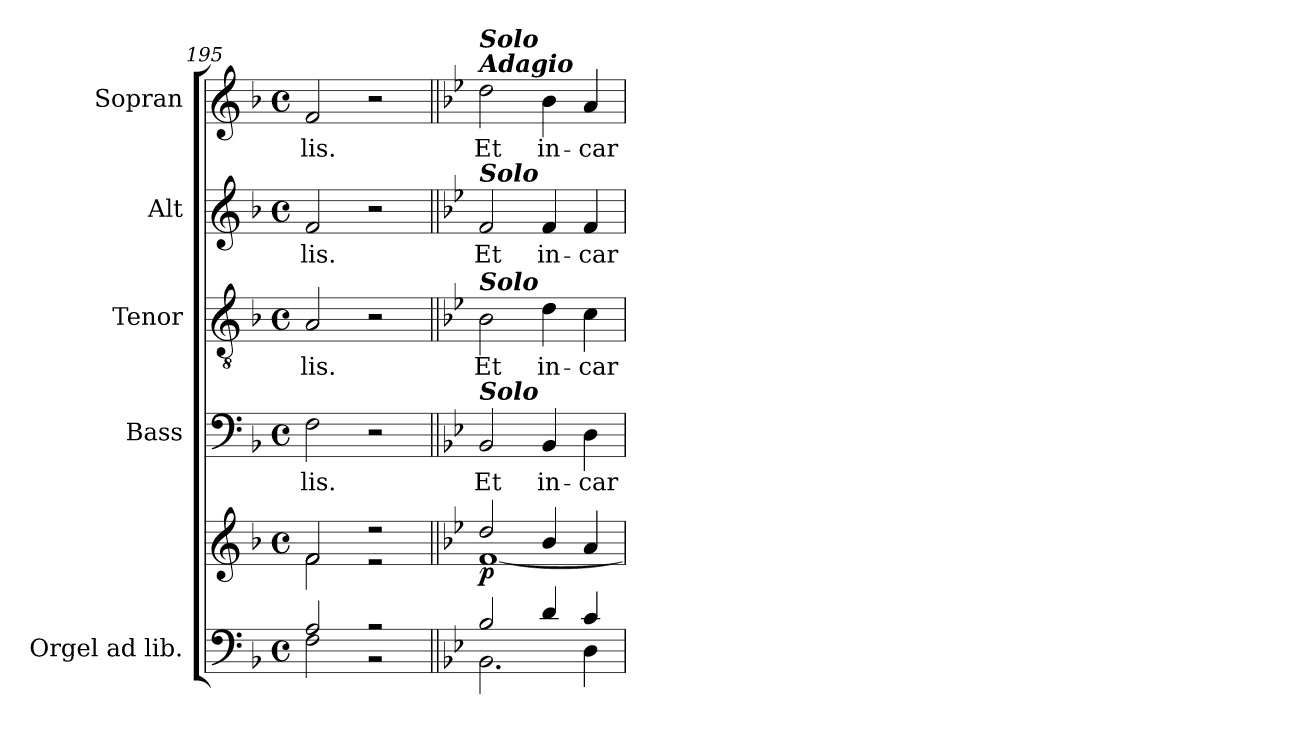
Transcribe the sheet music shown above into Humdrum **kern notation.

**kern	**kern	**dynam	**kern	**text	**kern	**text	**kern	**text	**kern	**text
*part5	*part5	*part5	*part4	*part4	*part3	*part3	*part2	*part2	*part1	*part1
*staff6	*staff5	*staff5/6	*staff4	*staff4	*staff3	*staff3	*staff2	*staff2	*staff1	*staff1
*I"Orgel ad lib.	*	*	*I"Bass	*	*I"Tenor	*	*I"Alt	*	*I"Sopran	*
*	*	*	*I'B.	*	*I'T.	*	*I'A.	*	*I'S.	*
*clefF4	*clefG2	*	*clefF4	*	*clefGv2	*	*clefG2	*	*clefG2	*
*k[b-]	*k[b-]	*	*k[b-]	*	*k[b-]	*	*k[b-]	*	*k[b-]	*
*F:	*F:	*	*F:	*	*F:	*	*F:	*	*F:	*
*M4/4	*M4/4	*	*M4/4	*	*M4/4	*	*M4/4	*	*M4/4	*
*met(c)	*met(c)	*	*met(c)	*	*met(c)	*	*met(c)	*	*met(c)	*
=195	=195	=195	=195	=195	=195	=195	=195	=195	=195	=195
*^	*^	*	*	*	*	*	*	*	*	*
!	!	!	!	!	!	!LO:LY:b	!	!LO:LY:b	!	!LO:LY:b	!	!LO:LY:b
2A/	2F\	2f/	2f\	.	2F\	-lis.	2A/	-lis.	2f/	-lis.	2f/	-lis.
2r	2r	2r	2r	.	2r	.	2r	.	2r	.	2r	.
=196||	=196||	=196||	=196||	=196||	=196||	=196||	=196||	=196||	=196||	=196||	=196||	=196||
*k[b-e-]	*	*k[b-e-]	*	*	*k[b-e-]	*	*k[b-e-]	*	*k[b-e-]	*	*k[b-e-]	*
*B-:	*	*B-:	*	*	*B-:	*	*B-:	*	*B-:	*	*B-:	*
!	!	!	!	!	!	!	!	!	!	!	!LO:TX:a:Bi:t=Adagio	!
!	!	!	!	!	!	!	!	!	!	!	!LO:TX:a:Bi:t=Solo	!
!	!	!	!	!	!	!	!	!	!LO:TX:a:Bi:t=Solo	!	!	!
!	!	!	!	!	!	!	!LO:TX:a:Bi:t=Solo	!	!	!	!	!
!	!	!	!	!	!LO:TX:a:Bi:t=Solo	!	!	!	!	!	!	!
!	!	!	!	!LO:DY:b	!	!LO:LY:b	!	!LO:LY:b	!	!LO:LY:b	!	!LO:LY:b
2B-/	2.BB-\	2dd/	[<1f	p	2BB-/	Et	2B-\	Et	2f/	Et	2dd\	Et
!	!	!	!	!	!	!LO:LY:b	!	!LO:LY:b	!	!LO:LY:b	!	!LO:LY:b
4d/	.	4b-/	.	.	4BB-/	in-	4d\	in-	4f/	in-	4b-\	in-
!	!	!	!	!	!	!LO:LY:b	!	!LO:LY:b	!	!LO:LY:b	!	!LO:LY:b
4c/	4D\	4a/	.	.	4D\	-car-	4c\	-car-	4f/	-car-	4a/	-car-
*v	*v	*	*	*	*	*	*	*	*	*	*	*
*	*v	*v	*	*	*	*	*	*	*	*	*
=	=	=	=	=	=	=	=	=	=	=
*-	*-	*-	*-	*-	*-	*-	*-	*-	*-	*-
